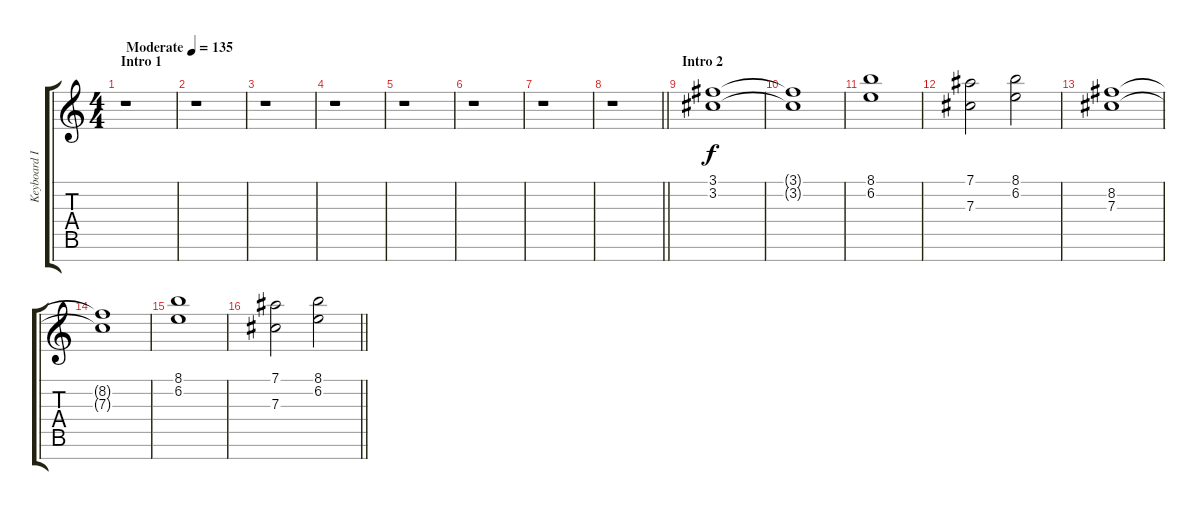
\track ("Keyboard II" "Keyboard I") {instrument pad2warm}
\staff {score tabs}
\tuning (Eb5 Bb4 Gb4 Db4 Ab3 Eb3 Bb2) {hide}
\ts (4 4)
\section ("" "Intro 1")
\tempo (135 "Moderate")
\clef g2
\ks c
r.1{dy f instrument pad2warm} |
r.1 |
r.1 |
r.1 |
r.1 |
r.1 |
r.1 |
\barLineRight lightlight
r.1 |
\section ("" "Intro 2")
(3.1 3.2).1 |
(3.1{t} 3.2{t}).1 |
(8.1 6.2).1 |
(7.1 7.3).2 (8.1 6.2).2 |
(8.2 7.3).1 |
(8.2{t} 7.3{t}).1 |
(8.1 6.2).1 |
\barLineRight lightlight
(7.1 7.3).2 (8.1 6.2).2
